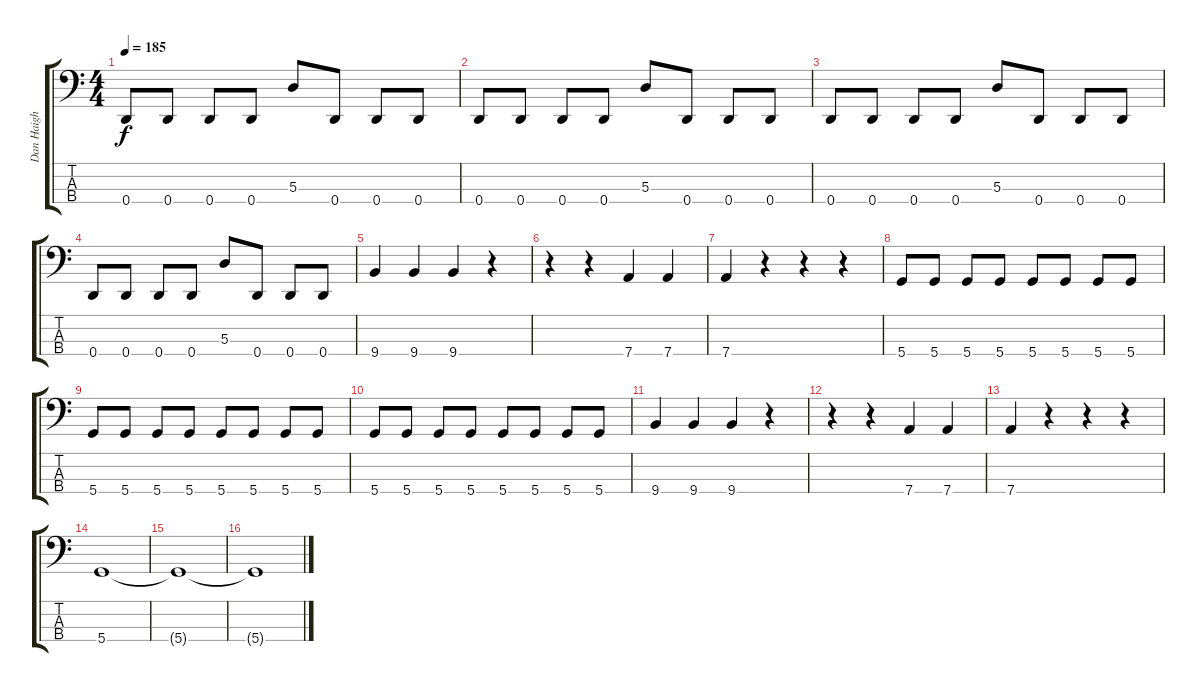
\track ("Dan Haigh" "Dan Haigh") {instrument electricbasspick}
\staff {score tabs}
\tuning (G2 D2 A1 D1) {hide}
\ts (4 4)
\tempo 185
\clef f4
\ks c
0.4.8{dy f} 0.4.8 0.4.8 0.4.8 5.3.8 0.4.8 0.4.8 0.4.8 |
0.4.8 0.4.8 0.4.8 0.4.8 5.3.8 0.4.8 0.4.8 0.4.8 |
0.4.8 0.4.8 0.4.8 0.4.8 5.3.8 0.4.8 0.4.8 0.4.8 |
0.4.8 0.4.8 0.4.8 0.4.8 5.3.8 0.4.8 0.4.8 0.4.8 |
9.4.4 9.4.4 9.4.4 r.4 |
r.4 r.4 7.4.4 7.4.4 |
7.4.4 r.4 r.4 r.4 |
5.4.8 5.4.8 5.4.8 5.4.8 5.4.8 5.4.8 5.4.8 5.4.8 |
5.4.8 5.4.8 5.4.8 5.4.8 5.4.8 5.4.8 5.4.8 5.4.8 |
5.4.8 5.4.8 5.4.8 5.4.8 5.4.8 5.4.8 5.4.8 5.4.8 |
9.4.4 9.4.4 9.4.4 r.4 |
r.4 r.4 7.4.4 7.4.4 |
7.4.4 r.4 r.4 r.4 |
5.4.1 |
5.4{t}.1 |
5.4{t}.1
